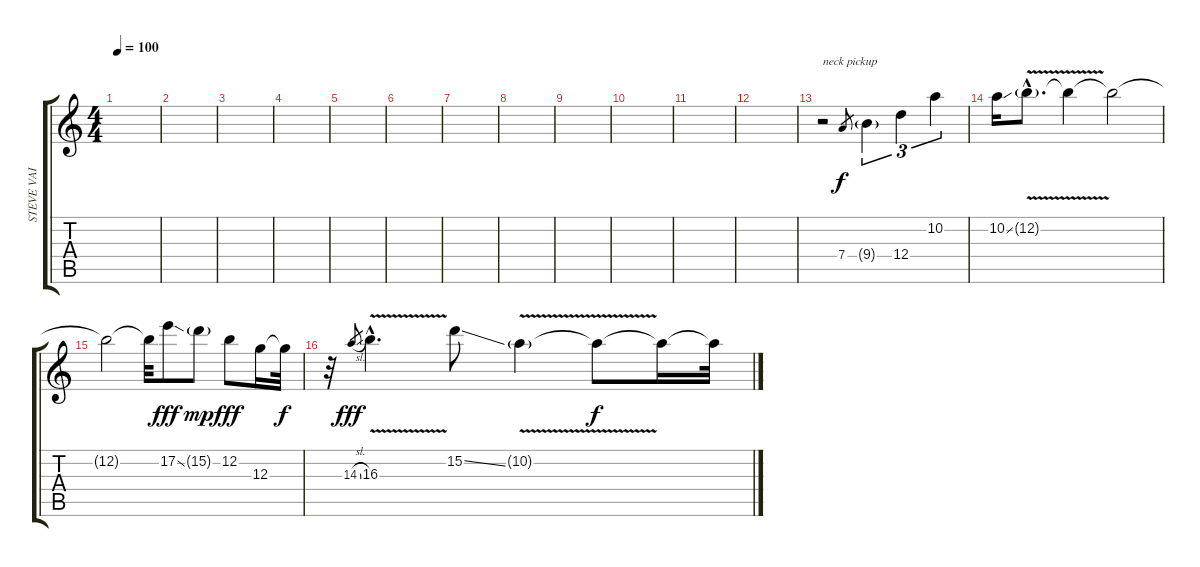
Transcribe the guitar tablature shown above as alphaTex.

\track ("STEVE VAI (DELAY)" "STEVE VAI ") {instrument overdrivenguitar}
\staff {score tabs}
\tuning (E4 B3 G3 D3 A2 E2) {hide}
\ts (4 4)
\tempo 100
\clef g2
\ks c
|
|
|
|
|
|
|
|
|
|
|
|
r.2{txt "neck pickup" volume 11 instrument electricguitarjazz} 7.4.8{gr} 9.4{g}.4{tu (3 2)} 12.4.4{tu (3 2)} 10.2.4{tu (3 2)} |
10.2{ss}.16 12.2{v g hac}.8{d} 12.2{t}.4{dy f} 12.2{t}.2 |
12.2{t}.2 12.2{t}.32 17.2{ss}.8{dy fff} 15.2{g}.8{dy mp} 12.2.8{dy fff} 12.3.16 12.3{t}.32{dy f} |
r.32 14.3{sl}.8{gr dy fff} 16.3{v hac}.4{d} 15.2{ss}.8 10.2{v g}.4 10.2{t}.8{dy f} 10.2{t}.16 10.2{t}.32
